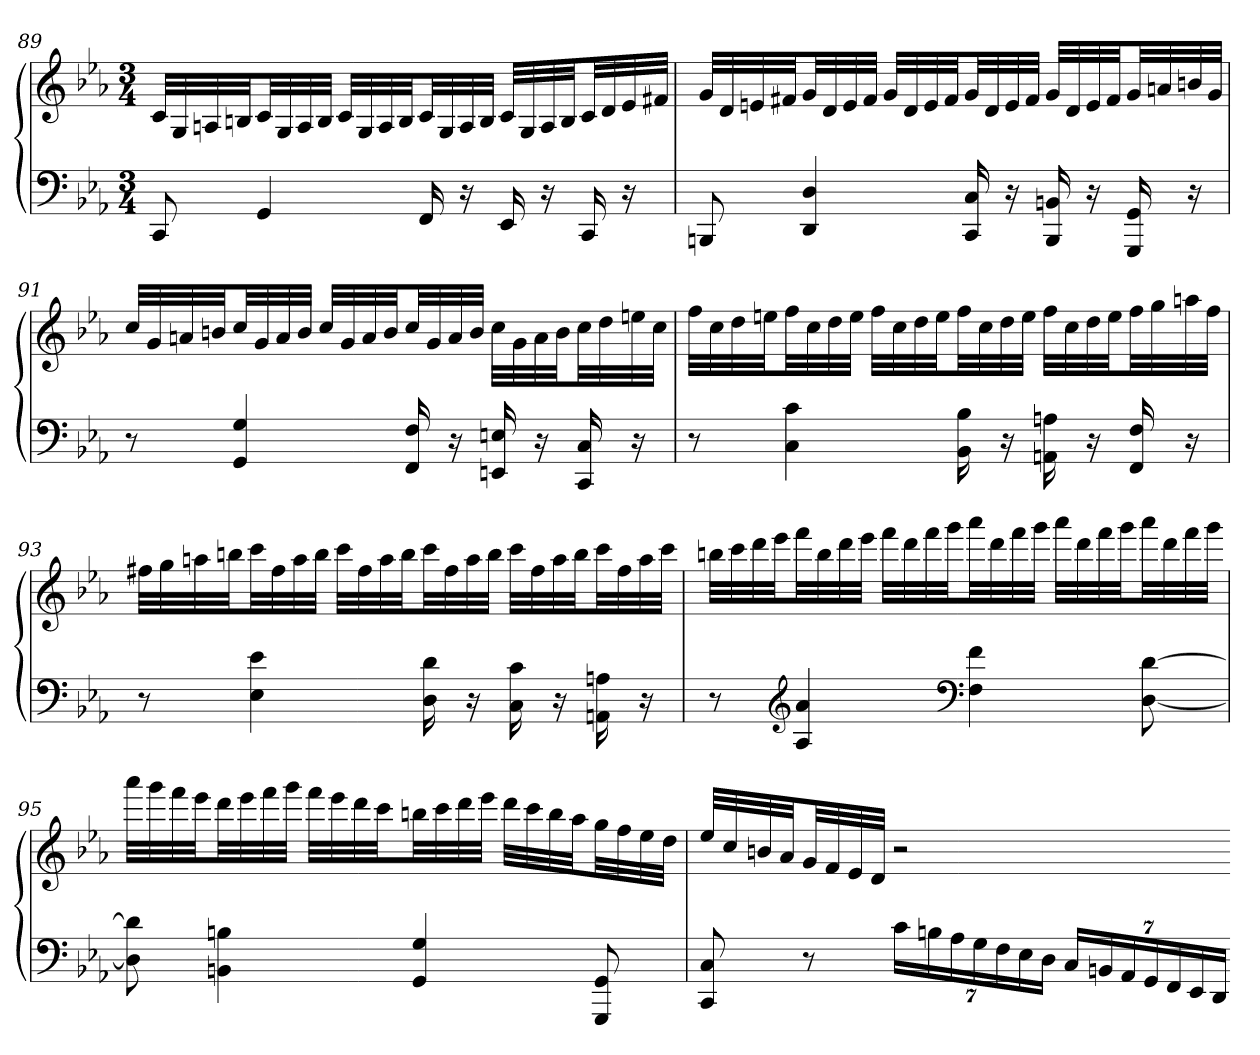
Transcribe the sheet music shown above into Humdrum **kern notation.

**kern	**kern
*part1	*part1
*staff2	*staff1
*clefF4	*clefG2
*k[b-e-a-]	*k[b-e-a-]
*c:	*c:
*M3/4	*M3/4
=89	=89
8CC	32cLLL
.	32G
.	32An
.	32BnJJ
4GG	32cLL
.	32G
.	32A
.	32BJJJ
.	32cLLL
.	32G
.	32A
.	32BJJ
16FF	32cLL
.	32G
16r	32A
.	32BJJJ
16EE-	32cLLL
.	32G
16r	32A
.	32BJJ
16CC	32cLL
.	32d
16r	32e-
.	32f#XJJJ
=90	=90
8BBBn	32gLLL
.	32d
.	32en
.	32f#XJJ
4DD 4D	32gLL
.	32d
.	32e
.	32f#JJJ
.	32gLLL
.	32d
.	32e
.	32f#JJ
16CC 16C	32gLL
.	32d
16r	32e
.	32f#JJJ
16BBB 16BBn	32gLLL
.	32d
16r	32e
.	32f#JJ
16GGG 16GG	32gLL
.	32an
16r	32bn
.	32gJJJ
=91	=91
8r	32ccLLL
.	32g
.	32an
.	32bnJJ
4GG 4G	32ccLL
.	32g
.	32a
.	32bJJJ
.	32ccLLL
.	32g
.	32a
.	32bJJ
16FF 16F	32ccLL
.	32g
16r	32a
.	32bJJJ
16EEn 16En	32ccLLL
.	32g
16r	32a
.	32bJJ
16CC 16C	32ccLL
.	32dd
16r	32een
.	32ccJJJ
=92	=92
8r	32ffLLL
.	32cc
.	32dd
.	32eenJJ
4C 4c	32ffLL
.	32cc
.	32dd
.	32eeJJJ
.	32ffLLL
.	32cc
.	32dd
.	32eeJJ
16BB- 16B-	32ffLL
.	32cc
16r	32dd
.	32eeJJJ
16AAn 16An	32ffLLL
.	32cc
16r	32dd
.	32eeJJ
16FF 16F	32ffLL
.	32gg
16r	32aan
.	32ffJJJ
=93	=93
8r	32ff#XLLL
.	32gg
.	32aan
.	32bbnJJ
4E- 4e-	32cccLL
.	32ff#
.	32aa
.	32bbJJJ
.	32cccLLL
.	32ff#
.	32aa
.	32bbJJ
16D 16d	32cccLL
.	32ff#
16r	32aa
.	32bbJJJ
16C 16c	32cccLLL
.	32ff#
16r	32aa
.	32bbJJ
16AAn 16An	32cccLL
.	32ff#
16r	32aa
.	32cccJJJ
=94	=94
8r	32bbnLLL
.	32ccc
.	32ddd
.	32eee-JJ
*clefG2	*
4A- 4a-	32fffLL
.	32bb
.	32ddd
.	32eee-JJJ
.	32fffLLL
.	32ddd
.	32fff
.	32gggJJ
*clefF4	*
4F 4f	32aaa-LL
.	32ddd
.	32fff
.	32gggJJJ
.	32aaa-LLL
.	32ddd
.	32fff
.	32gggJJ
[8D [8d	32aaa-LL
.	32ddd
.	32fff
.	32gggJJJ
=95	=95
8D] 8d]	32aaa-LLL
.	32ggg
.	32fff
.	32eee-JJ
4BBn 4Bn	32dddLL
.	32eee-
.	32fff
.	32gggJJJ
.	32fffLLL
.	32eee-
.	32ddd
.	32cccJJ
4GG 4G	32bbnLL
.	32ccc
.	32ddd
.	32eee-JJJ
.	32dddLLL
.	32ccc
.	32bb
.	32aa-JJ
8GGG 8GG	32ggLL
.	32ff
.	32ee-
.	32ddJJJ
=96	=96
8CC 8C	32ee-LLL
.	32cc
.	32bn
.	32a-JJ
8r	32gLL
.	32f
.	32e-
.	32dJJJ
28cLL	2r
28Bn	.
28A-	.
28G	.
28F	.
28E-	.
28DJJ	.
28CLL	.
28BBn	.
28AA-	.
28GG	.
28FF	.
28EE-	.
28DDJJ	.
=-	=-
*-	*-
